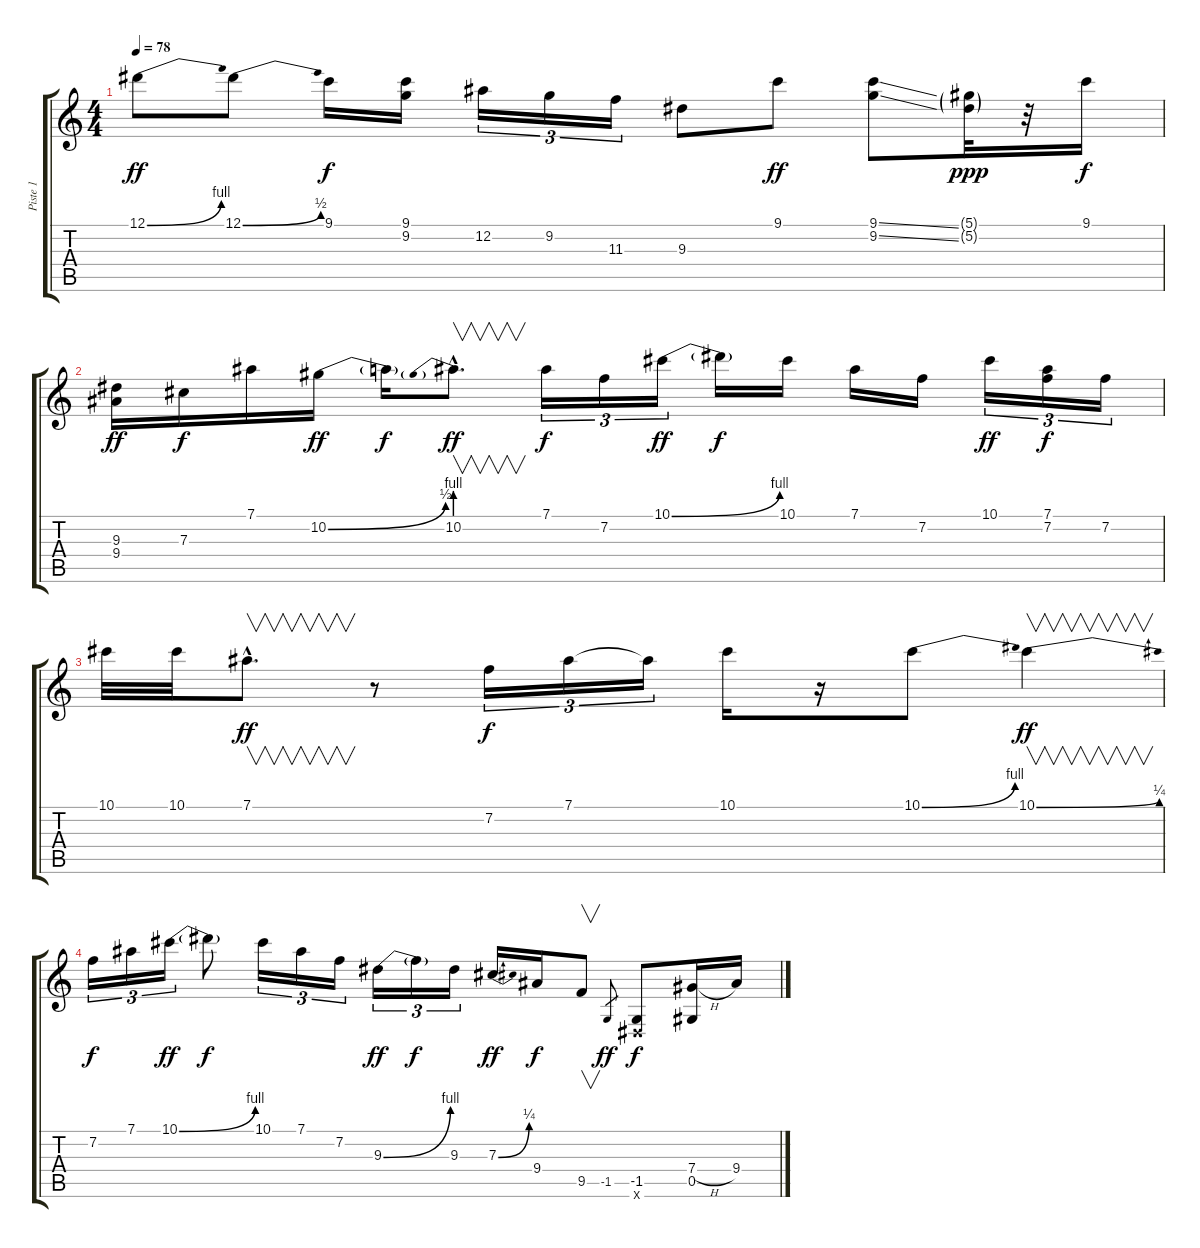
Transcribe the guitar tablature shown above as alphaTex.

\track ("Piste 1" "Piste 1") {instrument overdrivenguitar}
\staff {score tabs}
\tuning (Eb4 Bb3 Gb3 Db3 Ab2 Eb2) {hide}
\ts (4 4)
\tempo 78
\clef g2
\ks c
12.1{be (bend 0 0 60 4)}.8{dy ff} 12.1{be (bend 0 0 60 2)}.8 9.1.16{dy f} (9.1 9.2).16 12.2.16{tu (3 2)} 9.2.16{tu (3 2)} 11.3.16{tu (3 2)} 9.3.8 9.1.8{dy ff} (9.1{ss} 9.2{ss}).8 (5.1{g} 5.2{g}).32{dy ppp} r.32 9.1.16{dy f} |
(9.3 9.4).16{dy ff} 7.3.16{dy f} 7.1.16 10.2{be (bend 0 0 60 2)}.16{dy ff} 10.2{t}.16{dy f} 10.2{be (prebend 0 4 60 4) hac}.8{v d dy ff} 7.1.16{tu (3 2) dy f} 7.2.16{tu (3 2)} 10.1{be (bend 0 0 60 4)}.16{tu (3 2) dy ff} 10.1{t}.16{dy f} 10.1.16 7.1.16 7.2.16 10.1.16{tu (3 2) dy ff} (7.1 7.2).16{tu (3 2) dy f} 7.2.16{tu (3 2)} |
10.1.32 10.1.32 7.1{hac}.8{v d dy ff} r.8 7.2.16{tu (3 2) dy f} 7.1.16{tu (3 2)} 7.1{t}.16{tu (3 2)} 10.1.16 r.16 10.1{be (bend 0 0 60 4)}.8 10.1{be (bend 0 0 60 1)}.4{v dy ff} |
7.2.16{tu (3 2) dy f} 7.1.16{tu (3 2)} 10.1{be (bend 0 0 60 4)}.16{tu (3 2) dy ff} 10.1{t}.8{dy f} 10.1.16{tu (3 2)} 7.1.16{tu (3 2)} 7.2.16{tu (3 2)} 9.3{be (bend 0 0 60 4)}.16{tu (3 2) dy ff} 9.3{t}.16{tu (3 2) dy f} 9.3.16{tu (3 2)} 7.3{be (bend 0 0 60 1)}.16{dy ff} 9.4.16{dy f} 9.5.8{v} -1.5.8{gr dy ff} (-1.5 0.6{x}).8{dy f} (7.4{h} 0.5).16 9.4.16
